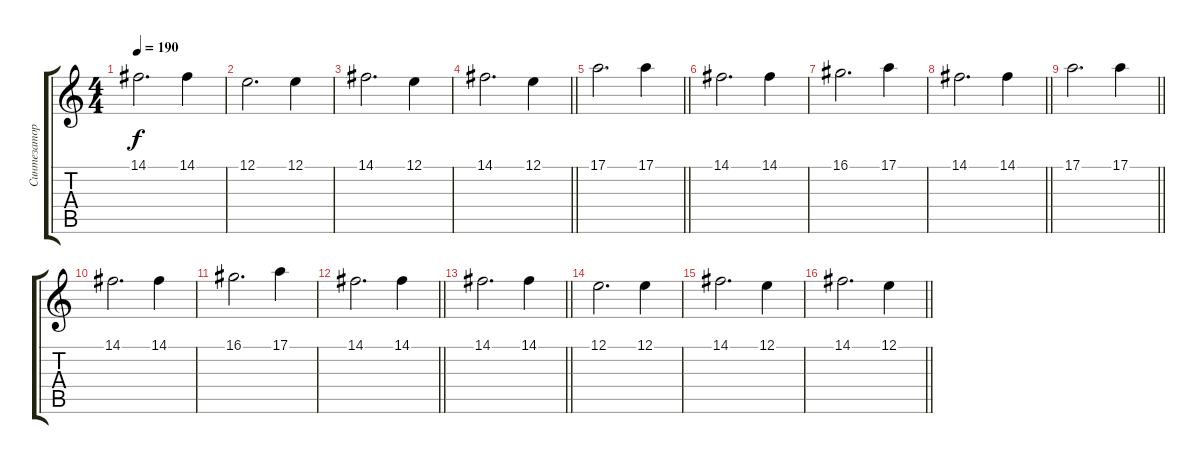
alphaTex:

\track ("Синтезатор" "Синтезатор") {instrument acousticgrandpiano}
\staff {score tabs}
\tuning (E4 B3 G3 D3 A2 E2) {hide}
\ts (4 4)
\tempo 190
\clef g2
\ks c
14.1.2{d dy f} 14.1.4 |
12.1.2{d} 12.1.4 |
14.1.2{d} 12.1.4 |
\barLineRight lightlight
14.1.2{d} 12.1.4 |
\section ("" "")
\barLineRight lightlight
17.1.2{d} 17.1.4 |
14.1.2{d} 14.1.4 |
16.1.2{d} 17.1.4 |
\barLineRight lightlight
14.1.2{d} 14.1.4 |
\barLineRight lightlight
17.1.2{d} 17.1.4 |
14.1.2{d} 14.1.4 |
16.1.2{d} 17.1.4 |
\barLineRight lightlight
14.1.2{d} 14.1.4 |
\barLineRight lightlight
14.1.2{d} 14.1.4 |
12.1.2{d} 12.1.4 |
14.1.2{d} 12.1.4 |
\barLineRight lightlight
14.1.2{d} 12.1.4
